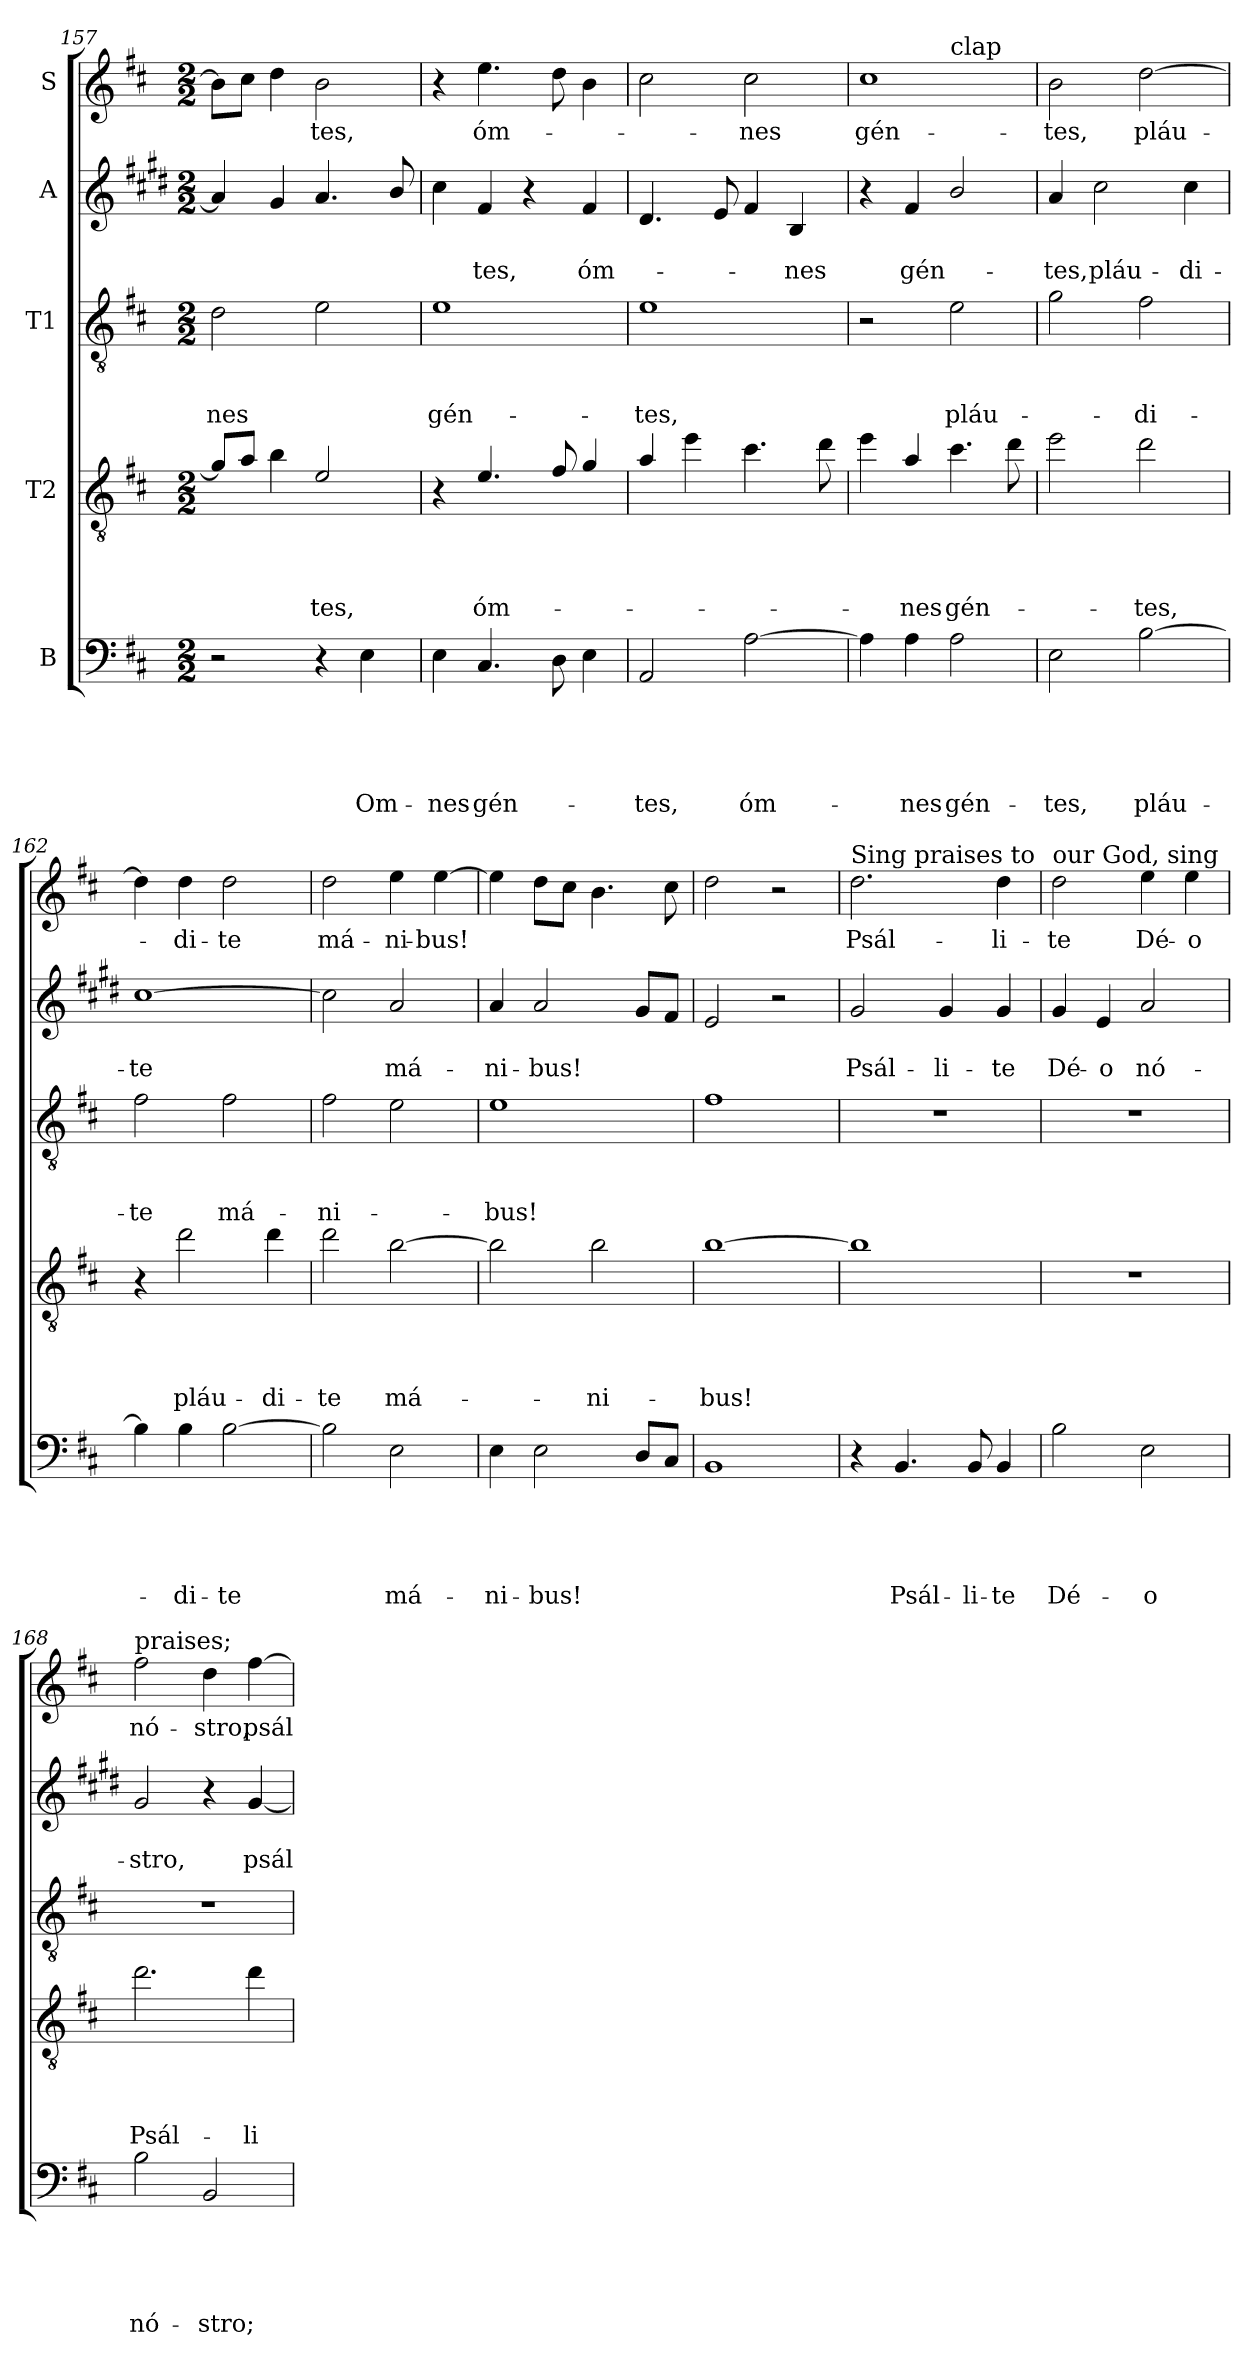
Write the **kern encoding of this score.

**kern	**text	**text	**text	**text	**text	**kern	**text	**text	**text	**text	**kern	**text	**text	**text	**kern	**text	**text	**kern	**text
*part5	*part5	*part5	*part5	*part5	*part5	*part4	*part4	*part4	*part4	*part4	*part3	*part3	*part3	*part3	*part2	*part2	*part2	*part1	*part1
*staff5	*staff5	*staff5	*staff5	*staff5	*staff5	*staff4	*staff4	*staff4	*staff4	*staff4	*staff3	*staff3	*staff3	*staff3	*staff2	*staff2	*staff2	*staff1	*staff1
*I"B	*	*	*	*	*	*I"T2	*	*	*	*	*I"T1	*	*	*	*I"A	*	*	*I"S	*
*clefF4	*	*	*	*	*	*clefGv2	*	*	*	*	*clefGv2	*	*	*	*clefG2	*	*	*clefG2	*
*	*	*	*	*	*	*ITrd8c14	*	*	*	*	*	*	*	*	*ITrd1c2	*	*	*	*
*k[f#c#]	*	*	*	*	*	*k[f#c#]	*	*	*	*	*k[f#c#]	*	*	*	*k[f#c#]	*	*	*k[f#c#]	*
*D:	*	*	*	*	*	*D:	*	*	*	*	*D:	*	*	*	*D:	*	*	*D:	*
*M2/2	*	*	*	*	*	*M2/2	*	*	*	*	*M2/2	*	*	*	*M2/2	*	*	*M2/2	*
=157	=157	=157	=157	=157	=157	=157	=157	=157	=157	=157	=157	=157	=157	=157	=157	=157	=157	=157	=157
!	!	!	!	!	!	!	!	!	!	!	!	!	!	!LO:LY:b	!	!	!	!	!
2r	.	.	.	.	.	8G/L]	.	.	.	.	2d\	.	.	-nes	4g/]	.	.	8b\L]	.
.	.	.	.	.	.	8A/J	.	.	.	.	.	.	.	.	.	.	.	8cc#\J	.
.	.	.	.	.	.	4B\	.	.	.	.	.	.	.	.	4f#/	.	.	4dd\	.
!	!	!	!	!	!	!	!	!	!	!LO:LY:b	!	!	!	!	!	!	!	!	!LO:LY:b
4r	.	.	.	.	.	2E/	.	.	.	-tes,	2e\	.	.	.	4.g/	.	.	2b\	-tes,
!	!	!	!	!	!LO:LY:b	!	!	!	!	!	!	!	!	!	!	!	!	!	!
4E\	.	.	.	.	Om-	.	.	.	.	.	.	.	.	.	.	.	.	.	.
.	.	.	.	.	.	.	.	.	.	.	.	.	.	.	8a/	.	.	.	.
!!LO:PB:g=z
=158	=158	=158	=158	=158	=158	=158	=158	=158	=158	=158	=158	=158	=158	=158	=158	=158	=158	=158	=158
!	!	!	!	!	!LO:LY:b	!	!	!	!	!	!	!	!	!LO:LY:b	!	!	!	!	!
4E\	.	.	.	.	-nes	4r	.	.	.	.	1e	.	.	gén-	4b\	.	.	4r	.
!	!	!	!	!	!LO:LY:b	!	!	!	!	!LO:LY:b	!	!	!	!	!	!	!LO:LY:b	!	!LO:LY:b
4.C#/	.	.	.	.	gén-	4.E/	.	.	.	óm-	.	.	.	.	4e/	.	-tes,	4.ee\	óm-
.	.	.	.	.	.	.	.	.	.	.	.	.	.	.	4r	.	.	.	.
8D\	.	.	.	.	.	8F#/	.	.	.	.	.	.	.	.	.	.	.	8dd\	.
!	!	!	!	!	!	!	!	!	!	!	!	!	!	!	!	!	!LO:LY:b	!	!
4E\	.	.	.	.	.	4G/	.	.	.	.	.	.	.	.	4e/	.	óm-	4b\	.
=159	=159	=159	=159	=159	=159	=159	=159	=159	=159	=159	=159	=159	=159	=159	=159	=159	=159	=159	=159
!	!	!	!	!	!LO:LY:b	!	!	!	!	!	!	!	!	!LO:LY:b	!	!	!	!	!
2AA/	.	.	.	.	-tes,	4A/	.	.	.	.	1e	.	.	-tes,	4.c#/	.	.	2cc#\	.
.	.	.	.	.	.	4e\	.	.	.	.	.	.	.	.	.	.	.	.	.
.	.	.	.	.	.	.	.	.	.	.	.	.	.	.	8d/	.	.	.	.
!	!	!	!	!	!LO:LY:b	!	!	!	!	!	!	!	!	!	!	!	!	!	!LO:LY:b
[2A\	.	.	.	.	óm-	4.c#\	.	.	.	.	.	.	.	.	4e/	.	.	2cc#\	-nes
!	!	!	!	!	!	!	!	!	!	!	!	!	!	!	!	!	!LO:LY:b	!	!
.	.	.	.	.	.	.	.	.	.	.	.	.	.	.	4A/	.	-nes	.	.
.	.	.	.	.	.	8d\	.	.	.	.	.	.	.	.	.	.	.	.	.
=160	=160	=160	=160	=160	=160	=160	=160	=160	=160	=160	=160	=160	=160	=160	=160	=160	=160	=160	=160
!	!	!	!	!	!	!	!	!	!	!	!	!	!	!	!	!	!	!	!LO:LY:b
*	*	*	*	*	*	*	*	*	*	*	*	*	*	*	*	*	*	*^	*
4A\]	.	.	.	.	.	4e\	.	.	.	.	2r	.	.	.	4r	.	.	1cc#	2ryy	gén-
!	!	!	!	!	!LO:LY:b	!	!	!	!	!LO:LY:b	!	!	!	!	!	!	!LO:LY:b	!	!	!
4A\	.	.	.	.	-nes	4A/	.	.	.	-nes	.	.	.	.	4e/	.	gén-	.	.	.
!	!	!	!	!	!	!	!	!	!	!	!	!	!	!	!	!	!	!	!LO:TX:a:t=clap	!
!	!	!	!	!	!LO:LY:b	!	!	!	!	!LO:LY:b	!	!	!	!LO:LY:b	!	!	!	!	!	!
2A\	.	.	.	.	gén-	4.c#\	.	.	.	gén-	2e\	.	.	pláu-	2a/	.	.	.	2ryy	.
.	.	.	.	.	.	8d\	.	.	.	.	.	.	.	.	.	.	.	.	.	.
=161	=161	=161	=161	=161	=161	=161	=161	=161	=161	=161	=161	=161	=161	=161	=161	=161	=161	=161	=161	=161
!	!	!	!	!	!	!	!	!	!	!	!	!	!	!	!	!	!	!LO:TX:a:t=your hands!	!	!
!	!	!	!	!	!LO:LY:b	!	!	!	!	!	!	!	!	!	!	!	!LO:LY:b	!	!	!LO:LY:b
*	*	*	*	*	*	*	*	*	*	*	*	*	*	*	*	*	*	*v	*v	*
2E\	.	.	.	.	-tes,	2e\	.	.	.	.	2g\	.	.	.	4g/	.	-tes,	2b\	-tes,
!	!	!	!	!	!	!	!	!	!	!	!	!	!	!	!	!	!LO:LY:b	!	!
.	.	.	.	.	.	.	.	.	.	.	.	.	.	.	2b\	.	pláu-	.	.
!	!	!	!	!	!LO:LY:b	!	!	!	!	!LO:LY:b	!	!	!	!LO:LY:b	!	!	!	!	!LO:LY:b
[2B\	.	.	.	.	pláu-	2d\	.	.	.	-tes,	2f#\	.	.	-di-	.	.	.	[2dd\	pláu-
!	!	!	!	!	!	!	!	!	!	!	!	!	!	!	!	!	!LO:LY:b	!	!
.	.	.	.	.	.	.	.	.	.	.	.	.	.	.	4b\	.	-di-	.	.
=162	=162	=162	=162	=162	=162	=162	=162	=162	=162	=162	=162	=162	=162	=162	=162	=162	=162	=162	=162
!	!	!	!	!	!	!	!	!	!	!	!	!	!	!LO:LY:b	!	!	!LO:LY:b	!	!
4B\]	.	.	.	.	.	4r	.	.	.	.	2f#\	.	.	-te	[1b	.	-te	4dd\]	.
!	!	!	!	!	!LO:LY:b	!	!	!	!	!LO:LY:b	!	!	!	!	!	!	!	!	!LO:LY:b
4B\	.	.	.	.	-di-	2d\	.	.	.	pláu-	.	.	.	.	.	.	.	4dd\	-di-
!	!	!	!	!	!LO:LY:b	!	!	!	!	!	!	!	!	!LO:LY:b	!	!	!	!	!LO:LY:b
[2B\	.	.	.	.	-te	.	.	.	.	.	2f#\	.	.	má-	.	.	.	2dd\	-te
!	!	!	!	!	!	!	!	!	!	!LO:LY:b	!	!	!	!	!	!	!	!	!
.	.	.	.	.	.	4d\	.	.	.	-di-	.	.	.	.	.	.	.	.	.
=163	=163	=163	=163	=163	=163	=163	=163	=163	=163	=163	=163	=163	=163	=163	=163	=163	=163	=163	=163
!	!	!	!	!	!	!	!	!	!	!LO:LY:b	!	!	!	!LO:LY:b	!	!	!	!	!LO:LY:b
2B\]	.	.	.	.	.	2d\	.	.	.	-te	2f#\	.	.	-ni-	2b\]	.	.	2dd\	má-
!	!	!	!	!	!LO:LY:b	!	!	!	!	!LO:LY:b	!	!	!	!	!	!	!LO:LY:b	!	!LO:LY:b
2E\	.	.	.	.	má-	[2B\	.	.	.	má-	2e\	.	.	.	2g/	.	má-	4ee\	-ni-
!	!	!	!	!	!	!	!	!	!	!	!	!	!	!	!	!	!	!	!LO:LY:b
.	.	.	.	.	.	.	.	.	.	.	.	.	.	.	.	.	.	[4ee\	-bus!
!!LO:LB:g=z
=164	=164	=164	=164	=164	=164	=164	=164	=164	=164	=164	=164	=164	=164	=164	=164	=164	=164	=164	=164
!	!	!	!	!	!LO:LY:b	!	!	!	!	!	!	!	!	!LO:LY:b	!	!	!LO:LY:b	!	!
4E\	.	.	.	.	-ni-	2B\]	.	.	.	.	1e	.	.	-bus!	4g/	.	-ni-	4ee\]	.
!	!	!	!	!	!LO:LY:b	!	!	!	!	!	!	!	!	!	!	!	!LO:LY:b	!	!
2E\	.	.	.	.	-bus!	.	.	.	.	.	.	.	.	.	2g/	.	-bus!	8dd\L	.
.	.	.	.	.	.	.	.	.	.	.	.	.	.	.	.	.	.	8cc#\J	.
!	!	!	!	!	!	!	!	!	!	!LO:LY:b	!	!	!	!	!	!	!	!	!
.	.	.	.	.	.	2B\	.	.	.	-ni-	.	.	.	.	.	.	.	4.b\	.
8D/L	.	.	.	.	.	.	.	.	.	.	.	.	.	.	8f#/L	.	.	.	.
8C#/J	.	.	.	.	.	.	.	.	.	.	.	.	.	.	8e/J	.	.	8cc#\	.
=165	=165	=165	=165	=165	=165	=165	=165	=165	=165	=165	=165	=165	=165	=165	=165	=165	=165	=165	=165
!	!	!	!	!	!	!	!	!	!	!LO:LY:b	!	!	!	!	!	!	!	!	!
1BB	.	.	.	.	.	[1B	.	.	.	-bus!	1f#	.	.	.	2d/	.	.	2dd\	.
.	.	.	.	.	.	.	.	.	.	.	.	.	.	.	2r	.	.	2r	.
=166	=166	=166	=166	=166	=166	=166	=166	=166	=166	=166	=166	=166	=166	=166	=166	=166	=166	=166	=166
!	!	!	!	!	!	!	!	!	!	!	!	!	!	!	!	!	!	!LO:TX:a:t=Sing praises to	!
!	!	!	!	!	!	!	!	!	!	!	!	!	!	!	!	!	!LO:LY:b	!	!LO:LY:b
4r	.	.	.	.	.	1B]	.	.	.	.	1r	.	.	.	2f#/	.	Psál-	2.dd\	Psál-
!	!	!	!	!	!LO:LY:b	!	!	!	!	!	!	!	!	!	!	!	!	!	!
4.BB/	.	.	.	.	Psál-	.	.	.	.	.	.	.	.	.	.	.	.	.	.
!	!	!	!	!	!	!	!	!	!	!	!	!	!	!	!	!	!LO:LY:b	!	!
.	.	.	.	.	.	.	.	.	.	.	.	.	.	.	4f#/	.	-li-	.	.
!	!	!	!	!	!LO:LY:b	!	!	!	!	!	!	!	!	!	!	!	!	!	!
8BB/	.	.	.	.	-li-	.	.	.	.	.	.	.	.	.	.	.	.	.	.
!	!	!	!	!	!LO:LY:b	!	!	!	!	!	!	!	!	!	!	!	!LO:LY:b	!	!LO:LY:b
4BB/	.	.	.	.	-te	.	.	.	.	.	.	.	.	.	4f#/	.	-te	4dd\	-li-
=167	=167	=167	=167	=167	=167	=167	=167	=167	=167	=167	=167	=167	=167	=167	=167	=167	=167	=167	=167
!	!	!	!	!	!	!	!	!	!	!	!	!	!	!	!	!	!	!LO:TX:a:t=our God, sing	!
!	!	!	!	!	!LO:LY:b	!	!	!	!	!	!	!	!	!	!	!	!LO:LY:b	!	!LO:LY:b
2B\	.	.	.	.	Dé-	1r	.	.	.	.	1r	.	.	.	4f#/	.	Dé-	2dd\	-te
!	!	!	!	!	!	!	!	!	!	!	!	!	!	!	!	!	!LO:LY:b	!	!
.	.	.	.	.	.	.	.	.	.	.	.	.	.	.	4d/	.	-o	.	.
!	!	!	!	!	!LO:LY:b	!	!	!	!	!	!	!	!	!	!	!	!LO:LY:b	!	!LO:LY:b
2E\	.	.	.	.	-o	.	.	.	.	.	.	.	.	.	2g/	.	nó-	4ee\	Dé-
!	!	!	!	!	!	!	!	!	!	!	!	!	!	!	!	!	!	!	!LO:LY:b
.	.	.	.	.	.	.	.	.	.	.	.	.	.	.	.	.	.	4ee\	-o
=168	=168	=168	=168	=168	=168	=168	=168	=168	=168	=168	=168	=168	=168	=168	=168	=168	=168	=168	=168
!	!	!	!	!	!	!	!	!	!	!	!	!	!	!	!	!	!	!LO:TX:a:t=praises;	!
!	!	!	!	!	!LO:LY:b	!	!	!	!	!LO:LY:b	!	!	!	!	!	!	!LO:LY:b	!	!LO:LY:b
2B\	.	.	.	.	nó-	2.d\	.	.	.	Psál-	1r	.	.	.	2f#/	.	-stro,	2ff#\	nó-
!	!	!	!	!	!LO:LY:b	!	!	!	!	!	!	!	!	!	!	!	!	!	!LO:LY:b
2BB/	.	.	.	.	-stro;	.	.	.	.	.	.	.	.	.	4r	.	.	4dd\	-stro,
!	!	!	!	!	!	!	!	!	!	!LO:LY:b	!	!	!	!	!	!	!LO:LY:b	!	!LO:LY:b
.	.	.	.	.	.	4d\	.	.	.	-li-	.	.	.	.	[4f#/	.	psál-	[4ff#\	psál-
=	=	=	=	=	=	=	=	=	=	=	=	=	=	=	=	=	=	=	=
*-	*-	*-	*-	*-	*-	*-	*-	*-	*-	*-	*-	*-	*-	*-	*-	*-	*-	*-	*-
